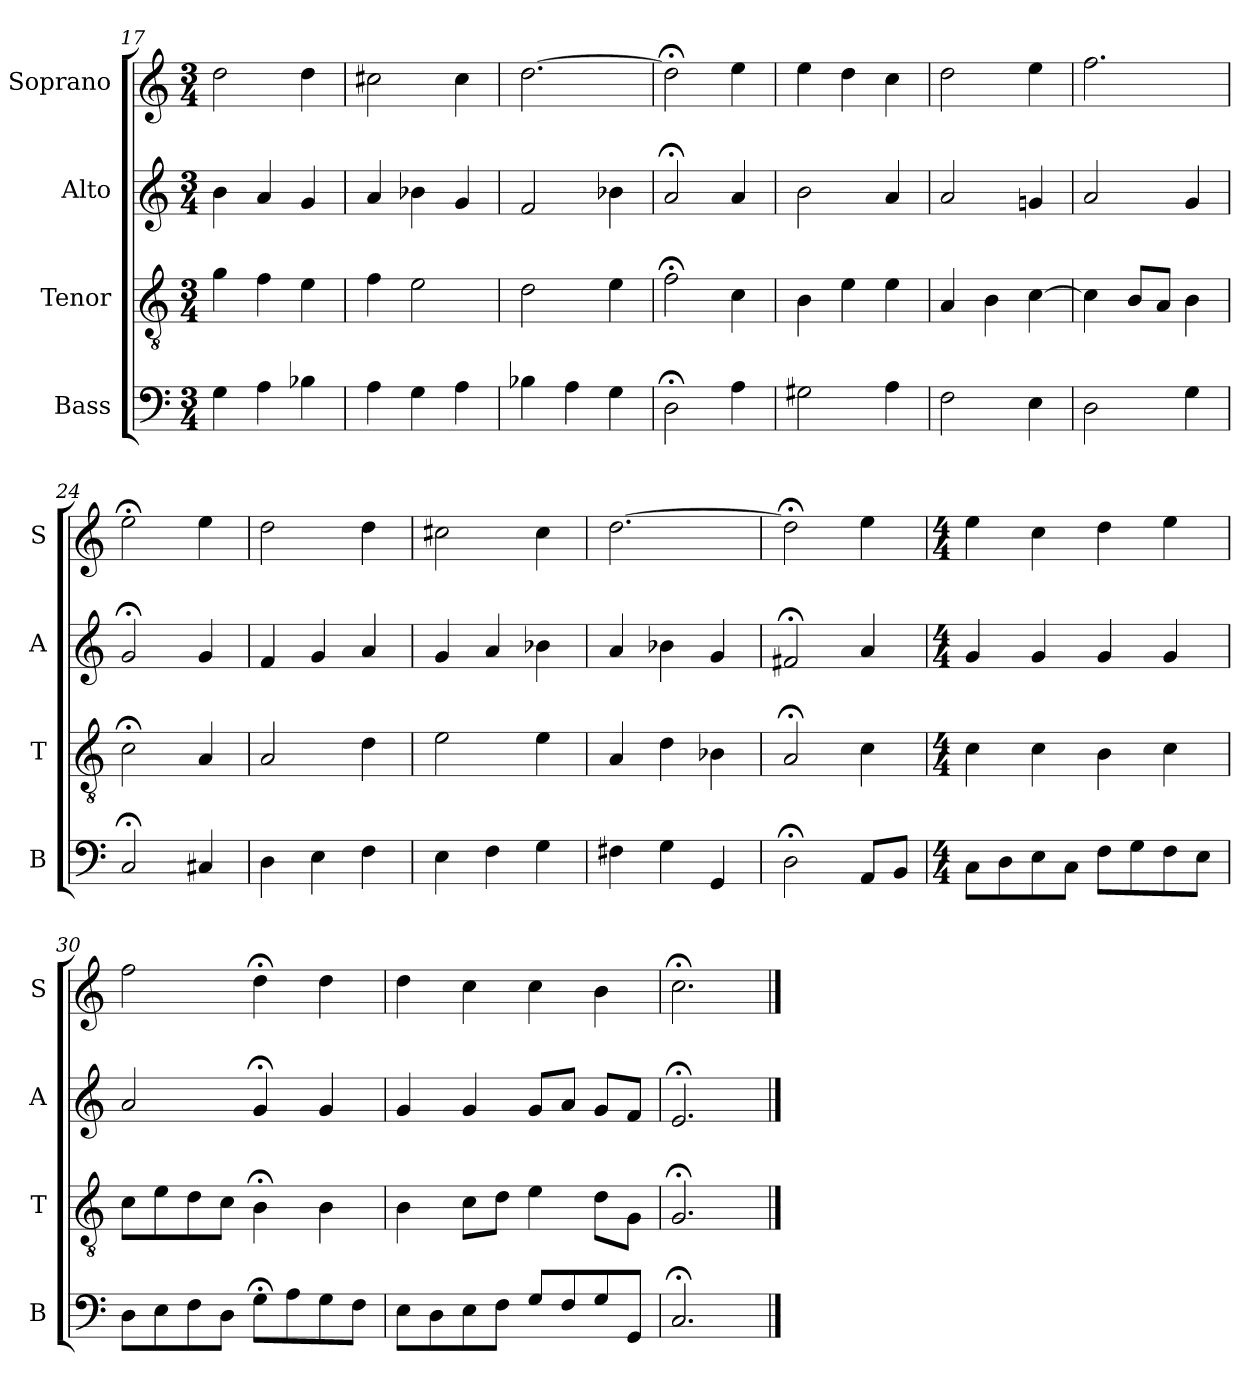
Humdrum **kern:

**kern	**kern	**kern	**kern
*part4	*part3	*part2	*part1
*staff4	*staff3	*staff2	*staff1
*I"Bass	*I"Tenor	*I"Alto	*I"Soprano
*I'B	*I'T	*I'A	*I'S
*clefF4	*clefGv2	*clefG2	*clefG2
*k[]	*k[]	*k[]	*k[]
*C:	*C:	*C:	*C:
*M3/4	*M3/4	*M3/4	*M3/4
=17	=17	=17	=17
4G	4g	4b	2dd
4A	4f	4a	.
4B-X	4e	4g	4dd
=18	=18	=18	=18
4A	4f	4a	2cc#X
4G	2e	4b-X	.
4A	.	4g	4cc#
=19	=19	=19	=19
4B-X	2d	2f	[2.dd
4A	.	.	.
4G	4e	4b-X	.
=20	=20	=20	=20
2D;<	2f;<	2a;<	2dd;<]
4A	4c	4a	4ee
=21	=21	=21	=21
2G#X	4B	2b	4ee
.	4e	.	4dd
4A	4e	4a	4cc
=22	=22	=22	=22
2F	4A	2a	2dd
.	4B	.	.
4E	[4c	4gn	4ee
=23	=23	=23	=23
2D	4c]	2a	2.ff
.	8BL	.	.
.	8AJ	.	.
4G	4B	4g	.
=24	=24	=24	=24
2C;<	2c;<	2g;<	2ee;<
4C#X	4A	4g	4ee
=25	=25	=25	=25
4D	2A	4f	2dd
4E	.	4g	.
4F	4d	4a	4dd
=26	=26	=26	=26
4E	2e	4g	2cc#X
4F	.	4a	.
4G	4e	4b-X	4cc#
=27	=27	=27	=27
4F#X	4A	4a	[2.dd
4G	4d	4b-X	.
4GG	4B-X	4g	.
=28	=28	=28	=28
2D;<	2A;<	2f#X;<	2dd;<]
8AAL	4c	4a	4ee
8BBJ	.	.	.
=29	=29	=29	=29
*M4/4	*M4/4	*M4/4	*M4/4
8CL	4c	4g	4ee
8D	.	.	.
8E	4c	4g	4cc
8CJ	.	.	.
8FL	4B	4g	4dd
8G	.	.	.
8F	4c	4g	4ee
8EJ	.	.	.
=30	=30	=30	=30
8DL	8cL	2a	2ff
8E	8e	.	.
8F	8d	.	.
8DJ	8cJ	.	.
8G;<L	4B;<	4g;<	4dd;<
8A	.	.	.
8G	4B	4g	4dd
8FJ	.	.	.
=31	=31	=31	=31
8EL	4B	4g	4dd
8D	.	.	.
8E	8cL	4g	4cc
8FJ	8dJ	.	.
8GL	4e	8gL	4cc
8F	.	8aJ	.
8G	8dL	8gL	4b
8GGJ	8GJ	8fJ	.
=32	=32	=32	=32
2.C;<	2.G;<	2.e;<	2.cc;<
==	==	==	==
*-	*-	*-	*-
